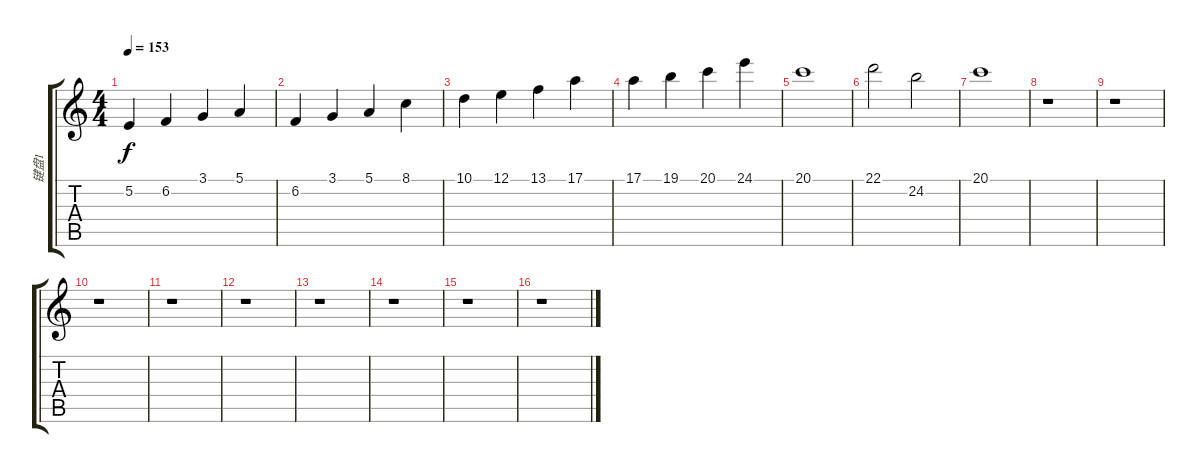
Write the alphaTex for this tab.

\track ("键盘1" "键盘1") {instrument stringensemble2}
\staff {score tabs}
\tuning (E4 B3 G3 D3 A2 E2) {hide}
\ts (4 4)
\tempo 153
\clef g2
\ks c
5.2.4{dy f} 6.2.4 3.1.4 5.1.4 |
6.2.4 3.1.4 5.1.4 8.1.4 |
10.1.4 12.1.4 13.1.4 17.1.4 |
17.1.4 19.1.4 20.1.4 24.1.4 |
20.1.1 |
22.1.2 24.2.2 |
20.1.1 |
r.1 |
r.1 |
r.1 |
r.1 |
r.1 |
r.1 |
r.1 |
r.1 |
r.1
